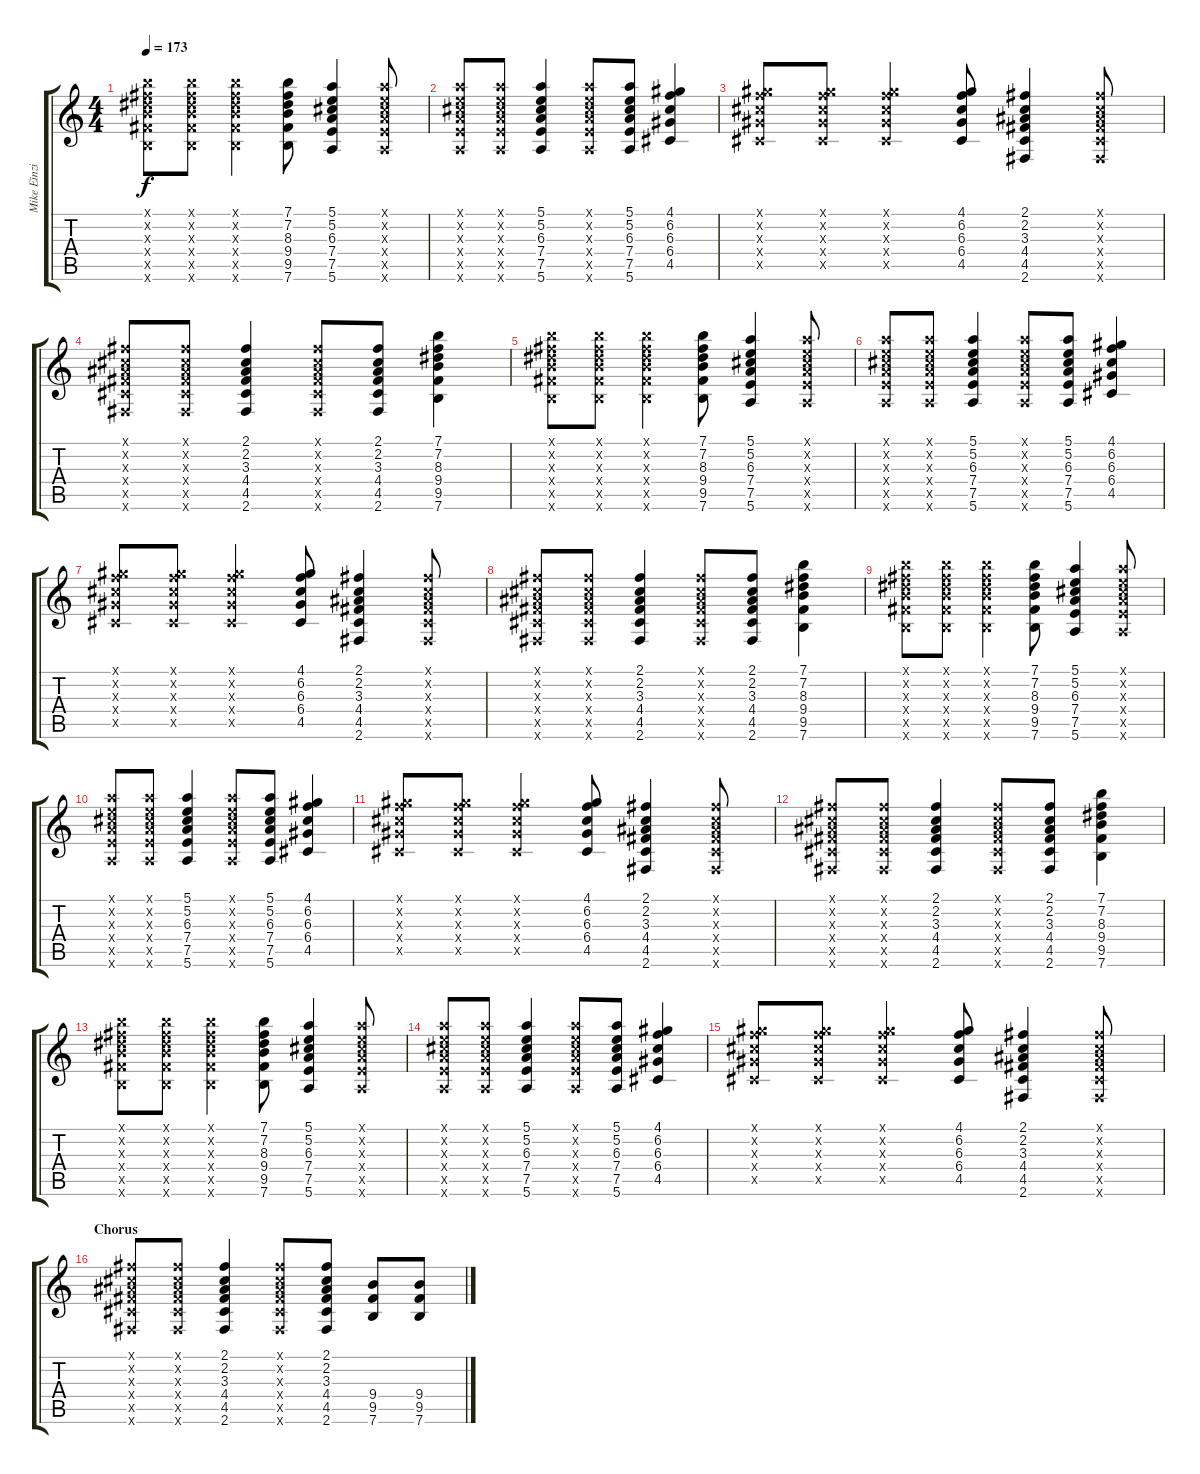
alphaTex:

\track ("Mike Einziger-Guitar" "Mike Einzi") {instrument overdrivenguitar}
\staff {score tabs}
\tuning (E4 B3 G3 D3 A2 E2) {hide}
\ts (4 4)
\tempo 173
\clef g2
\ks c
(7.1{x} 7.2{x} 8.3{x} 9.4{x} 9.5{x} 7.6{x}).8{dy f} (7.1{x} 7.2{x} 8.3{x} 9.4{x} 9.5{x} 7.6{x}).8 (7.1{x} 7.2{x} 8.3{x} 9.4{x} 9.5{x} 7.6{x}).4 (7.1 7.2 8.3 9.4 9.5 7.6).8 (5.1 5.2 6.3 7.4 7.5 5.6).4 (5.1{x} 5.2{x} 6.3{x} 7.4{x} 7.5{x} 5.6{x}).8 |
(5.1{x} 5.2{x} 6.3{x} 7.4{x} 7.5{x} 5.6{x}).8 (5.1{x} 5.2{x} 6.3{x} 7.4{x} 7.5{x} 5.6{x}).8 (5.1 5.2 6.3 7.4 7.5 5.6).4 (5.1{x} 5.2{x} 6.3{x} 7.4{x} 7.5{x} 5.6{x}).8 (5.1 5.2 6.3 7.4 7.5 5.6).8 (4.1 6.2 6.3 6.4 4.5).4 |
(4.1{x} 6.2{x} 6.3{x} 6.4{x} 4.5{x}).8 (4.1{x} 6.2{x} 6.3{x} 6.4{x} 4.5{x}).8 (4.1{x} 6.2{x} 6.3{x} 6.4{x} 4.5{x}).4 (4.1 6.2 6.3 6.4 4.5).8 (2.1 2.2 3.3 4.4 4.5 2.6).4 (2.1{x} 2.2{x} 3.3{x} 4.4{x} 4.5{x} 2.6{x}).8 |
(2.1{x} 2.2{x} 3.3{x} 4.4{x} 4.5{x} 2.6{x}).8 (2.1{x} 2.2{x} 3.3{x} 4.4{x} 4.5{x} 2.6{x}).8 (2.1 2.2 3.3 4.4 4.5 2.6).4 (2.1{x} 2.2{x} 3.3{x} 4.4{x} 4.5{x} 2.6{x}).8 (2.1 2.2 3.3 4.4 4.5 2.6).8 (7.1 7.2 8.3 9.4 9.5 7.6).4 |
(7.1{x} 7.2{x} 8.3{x} 9.4{x} 9.5{x} 7.6{x}).8 (7.1{x} 7.2{x} 8.3{x} 9.4{x} 9.5{x} 7.6{x}).8 (7.1{x} 7.2{x} 8.3{x} 9.4{x} 9.5{x} 7.6{x}).4 (7.1 7.2 8.3 9.4 9.5 7.6).8 (5.1 5.2 6.3 7.4 7.5 5.6).4 (5.1{x} 5.2{x} 6.3{x} 7.4{x} 7.5{x} 5.6{x}).8 |
(5.1{x} 5.2{x} 6.3{x} 7.4{x} 7.5{x} 5.6{x}).8 (5.1{x} 5.2{x} 6.3{x} 7.4{x} 7.5{x} 5.6{x}).8 (5.1 5.2 6.3 7.4 7.5 5.6).4 (5.1{x} 5.2{x} 6.3{x} 7.4{x} 7.5{x} 5.6{x}).8 (5.1 5.2 6.3 7.4 7.5 5.6).8 (4.1 6.2 6.3 6.4 4.5).4 |
(4.1{x} 6.2{x} 6.3{x} 6.4{x} 4.5{x}).8 (4.1{x} 6.2{x} 6.3{x} 6.4{x} 4.5{x}).8 (4.1{x} 6.2{x} 6.3{x} 6.4{x} 4.5{x}).4 (4.1 6.2 6.3 6.4 4.5).8 (2.1 2.2 3.3 4.4 4.5 2.6).4 (2.1{x} 2.2{x} 3.3{x} 4.4{x} 4.5{x} 2.6{x}).8 |
(2.1{x} 2.2{x} 3.3{x} 4.4{x} 4.5{x} 2.6{x}).8 (2.1{x} 2.2{x} 3.3{x} 4.4{x} 4.5{x} 2.6{x}).8 (2.1 2.2 3.3 4.4 4.5 2.6).4 (2.1{x} 2.2{x} 3.3{x} 4.4{x} 4.5{x} 2.6{x}).8 (2.1 2.2 3.3 4.4 4.5 2.6).8 (7.1 7.2 8.3 9.4 9.5 7.6).4 |
(7.1{x} 7.2{x} 8.3{x} 9.4{x} 9.5{x} 7.6{x}).8 (7.1{x} 7.2{x} 8.3{x} 9.4{x} 9.5{x} 7.6{x}).8 (7.1{x} 7.2{x} 8.3{x} 9.4{x} 9.5{x} 7.6{x}).4 (7.1 7.2 8.3 9.4 9.5 7.6).8 (5.1 5.2 6.3 7.4 7.5 5.6).4 (5.1{x} 5.2{x} 6.3{x} 7.4{x} 7.5{x} 5.6{x}).8 |
(5.1{x} 5.2{x} 6.3{x} 7.4{x} 7.5{x} 5.6{x}).8 (5.1{x} 5.2{x} 6.3{x} 7.4{x} 7.5{x} 5.6{x}).8 (5.1 5.2 6.3 7.4 7.5 5.6).4 (5.1{x} 5.2{x} 6.3{x} 7.4{x} 7.5{x} 5.6{x}).8 (5.1 5.2 6.3 7.4 7.5 5.6).8 (4.1 6.2 6.3 6.4 4.5).4 |
(4.1{x} 6.2{x} 6.3{x} 6.4{x} 4.5{x}).8 (4.1{x} 6.2{x} 6.3{x} 6.4{x} 4.5{x}).8 (4.1{x} 6.2{x} 6.3{x} 6.4{x} 4.5{x}).4 (4.1 6.2 6.3 6.4 4.5).8 (2.1 2.2 3.3 4.4 4.5 2.6).4 (2.1{x} 2.2{x} 3.3{x} 4.4{x} 4.5{x} 2.6{x}).8 |
(2.1{x} 2.2{x} 3.3{x} 4.4{x} 4.5{x} 2.6{x}).8 (2.1{x} 2.2{x} 3.3{x} 4.4{x} 4.5{x} 2.6{x}).8 (2.1 2.2 3.3 4.4 4.5 2.6).4 (2.1{x} 2.2{x} 3.3{x} 4.4{x} 4.5{x} 2.6{x}).8 (2.1 2.2 3.3 4.4 4.5 2.6).8 (7.1 7.2 8.3 9.4 9.5 7.6).4 |
(7.1{x} 7.2{x} 8.3{x} 9.4{x} 9.5{x} 7.6{x}).8 (7.1{x} 7.2{x} 8.3{x} 9.4{x} 9.5{x} 7.6{x}).8 (7.1{x} 7.2{x} 8.3{x} 9.4{x} 9.5{x} 7.6{x}).4 (7.1 7.2 8.3 9.4 9.5 7.6).8 (5.1 5.2 6.3 7.4 7.5 5.6).4 (5.1{x} 5.2{x} 6.3{x} 7.4{x} 7.5{x} 5.6{x}).8 |
(5.1{x} 5.2{x} 6.3{x} 7.4{x} 7.5{x} 5.6{x}).8 (5.1{x} 5.2{x} 6.3{x} 7.4{x} 7.5{x} 5.6{x}).8 (5.1 5.2 6.3 7.4 7.5 5.6).4 (5.1{x} 5.2{x} 6.3{x} 7.4{x} 7.5{x} 5.6{x}).8 (5.1 5.2 6.3 7.4 7.5 5.6).8 (4.1 6.2 6.3 6.4 4.5).4 |
(4.1{x} 6.2{x} 6.3{x} 6.4{x} 4.5{x}).8 (4.1{x} 6.2{x} 6.3{x} 6.4{x} 4.5{x}).8 (4.1{x} 6.2{x} 6.3{x} 6.4{x} 4.5{x}).4 (4.1 6.2 6.3 6.4 4.5).8 (2.1 2.2 3.3 4.4 4.5 2.6).4 (2.1{x} 2.2{x} 3.3{x} 4.4{x} 4.5{x} 2.6{x}).8 |
\section ("" "Chorus")
(2.1{x} 2.2{x} 3.3{x} 4.4{x} 4.5{x} 2.6{x}).8 (2.1{x} 2.2{x} 3.3{x} 4.4{x} 4.5{x} 2.6{x}).8 (2.1 2.2 3.3 4.4 4.5 2.6).4 (2.1{x} 2.2{x} 3.3{x} 4.4{x} 4.5{x} 2.6{x}).8 (2.1 2.2 3.3 4.4 4.5 2.6).8 (9.4 9.5 7.6).8{instrument overdrivenguitar} (9.4 9.5 7.6).8
